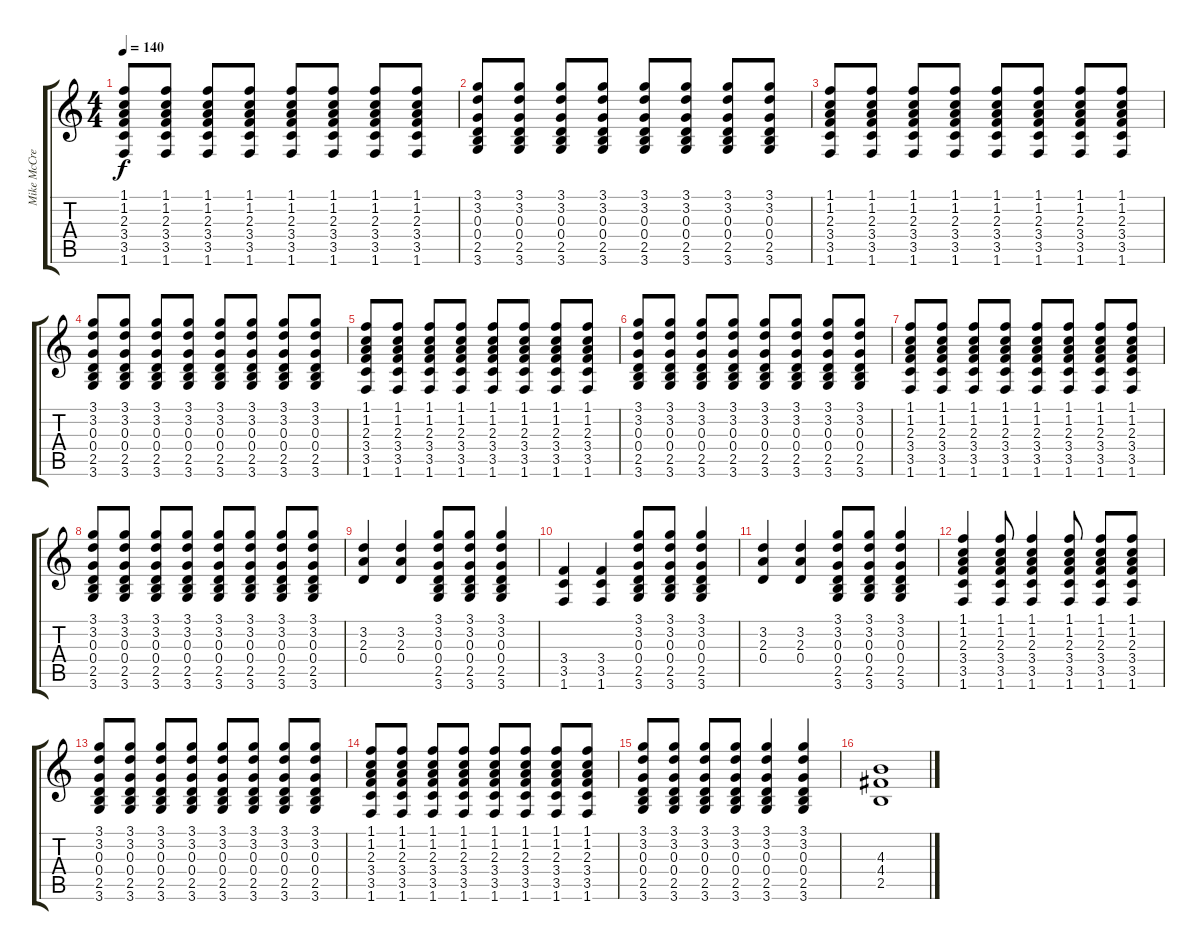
\track ("Mike McCready" "Mike McCre") {instrument distortionguitar}
\staff {score tabs}
\tuning (E4 B3 G3 D3 A2 E2) {hide}
\ts (4 4)
\tempo 140
\clef g2
\ks c
(1.1 1.2 2.3 3.4 3.5 1.6).8{dy f} (1.1 1.2 2.3 3.4 3.5 1.6).8 (1.1 1.2 2.3 3.4 3.5 1.6).8 (1.1 1.2 2.3 3.4 3.5 1.6).8 (1.1 1.2 2.3 3.4 3.5 1.6).8 (1.1 1.2 2.3 3.4 3.5 1.6).8 (1.1 1.2 2.3 3.4 3.5 1.6).8 (1.1 1.2 2.3 3.4 3.5 1.6).8 |
(3.1 3.2 0.3 0.4 2.5 3.6).8 (3.1 3.2 0.3 0.4 2.5 3.6).8 (3.1 3.2 0.3 0.4 2.5 3.6).8 (3.1 3.2 0.3 0.4 2.5 3.6).8 (3.1 3.2 0.3 0.4 2.5 3.6).8 (3.1 3.2 0.3 0.4 2.5 3.6).8 (3.1 3.2 0.3 0.4 2.5 3.6).8 (3.1 3.2 0.3 0.4 2.5 3.6).8 |
(1.1 1.2 2.3 3.4 3.5 1.6).8 (1.1 1.2 2.3 3.4 3.5 1.6).8 (1.1 1.2 2.3 3.4 3.5 1.6).8 (1.1 1.2 2.3 3.4 3.5 1.6).8 (1.1 1.2 2.3 3.4 3.5 1.6).8 (1.1 1.2 2.3 3.4 3.5 1.6).8 (1.1 1.2 2.3 3.4 3.5 1.6).8 (1.1 1.2 2.3 3.4 3.5 1.6).8 |
(3.1 3.2 0.3 0.4 2.5 3.6).8 (3.1 3.2 0.3 0.4 2.5 3.6).8 (3.1 3.2 0.3 0.4 2.5 3.6).8 (3.1 3.2 0.3 0.4 2.5 3.6).8 (3.1 3.2 0.3 0.4 2.5 3.6).8 (3.1 3.2 0.3 0.4 2.5 3.6).8 (3.1 3.2 0.3 0.4 2.5 3.6).8 (3.1 3.2 0.3 0.4 2.5 3.6).8 |
(1.1 1.2 2.3 3.4 3.5 1.6).8 (1.1 1.2 2.3 3.4 3.5 1.6).8 (1.1 1.2 2.3 3.4 3.5 1.6).8 (1.1 1.2 2.3 3.4 3.5 1.6).8 (1.1 1.2 2.3 3.4 3.5 1.6).8 (1.1 1.2 2.3 3.4 3.5 1.6).8 (1.1 1.2 2.3 3.4 3.5 1.6).8 (1.1 1.2 2.3 3.4 3.5 1.6).8 |
(3.1 3.2 0.3 0.4 2.5 3.6).8 (3.1 3.2 0.3 0.4 2.5 3.6).8 (3.1 3.2 0.3 0.4 2.5 3.6).8 (3.1 3.2 0.3 0.4 2.5 3.6).8 (3.1 3.2 0.3 0.4 2.5 3.6).8 (3.1 3.2 0.3 0.4 2.5 3.6).8 (3.1 3.2 0.3 0.4 2.5 3.6).8 (3.1 3.2 0.3 0.4 2.5 3.6).8 |
(1.1 1.2 2.3 3.4 3.5 1.6).8 (1.1 1.2 2.3 3.4 3.5 1.6).8 (1.1 1.2 2.3 3.4 3.5 1.6).8 (1.1 1.2 2.3 3.4 3.5 1.6).8 (1.1 1.2 2.3 3.4 3.5 1.6).8 (1.1 1.2 2.3 3.4 3.5 1.6).8 (1.1 1.2 2.3 3.4 3.5 1.6).8 (1.1 1.2 2.3 3.4 3.5 1.6).8 |
(3.1 3.2 0.3 0.4 2.5 3.6).8 (3.1 3.2 0.3 0.4 2.5 3.6).8 (3.1 3.2 0.3 0.4 2.5 3.6).8 (3.1 3.2 0.3 0.4 2.5 3.6).8 (3.1 3.2 0.3 0.4 2.5 3.6).8 (3.1 3.2 0.3 0.4 2.5 3.6).8 (3.1 3.2 0.3 0.4 2.5 3.6).8 (3.1 3.2 0.3 0.4 2.5 3.6).8 |
(3.2 2.3 0.4).4 (3.2 2.3 0.4).4 (3.1 3.2 0.3 0.4 2.5 3.6).8 (3.1 3.2 0.3 0.4 2.5 3.6).8 (3.1 3.2 0.3 0.4 2.5 3.6).4 |
(3.4 3.5 1.6).4 (3.4 3.5 1.6).4 (3.1 3.2 0.3 0.4 2.5 3.6).8 (3.1 3.2 0.3 0.4 2.5 3.6).8 (3.1 3.2 0.3 0.4 2.5 3.6).4 |
(3.2 2.3 0.4).4 (3.2 2.3 0.4).4 (3.1 3.2 0.3 0.4 2.5 3.6).8 (3.1 3.2 0.3 0.4 2.5 3.6).8 (3.1 3.2 0.3 0.4 2.5 3.6).4 |
(1.1 1.2 2.3 3.4 3.5 1.6).4 (1.1 1.2 2.3 3.4 3.5 1.6).8 (1.1 1.2 2.3 3.4 3.5 1.6).4 (1.1 1.2 2.3 3.4 3.5 1.6).8 (1.1 1.2 2.3 3.4 3.5 1.6).8 (1.1 1.2 2.3 3.4 3.5 1.6).8 |
(3.1 3.2 0.3 0.4 2.5 3.6).8 (3.1 3.2 0.3 0.4 2.5 3.6).8 (3.1 3.2 0.3 0.4 2.5 3.6).8 (3.1 3.2 0.3 0.4 2.5 3.6).8 (3.1 3.2 0.3 0.4 2.5 3.6).8 (3.1 3.2 0.3 0.4 2.5 3.6).8 (3.1 3.2 0.3 0.4 2.5 3.6).8 (3.1 3.2 0.3 0.4 2.5 3.6).8 |
(1.1 1.2 2.3 3.4 3.5 1.6).8 (1.1 1.2 2.3 3.4 3.5 1.6).8 (1.1 1.2 2.3 3.4 3.5 1.6).8 (1.1 1.2 2.3 3.4 3.5 1.6).8 (1.1 1.2 2.3 3.4 3.5 1.6).8 (1.1 1.2 2.3 3.4 3.5 1.6).8 (1.1 1.2 2.3 3.4 3.5 1.6).8 (1.1 1.2 2.3 3.4 3.5 1.6).8 |
(3.1 3.2 0.3 0.4 2.5 3.6).8 (3.1 3.2 0.3 0.4 2.5 3.6).8 (3.1 3.2 0.3 0.4 2.5 3.6).8 (3.1 3.2 0.3 0.4 2.5 3.6).8 (3.1 3.2 0.3 0.4 2.5 3.6).4 (3.1 3.2 0.3 0.4 2.5 3.6).4 |
(4.3 4.4 2.5).1
